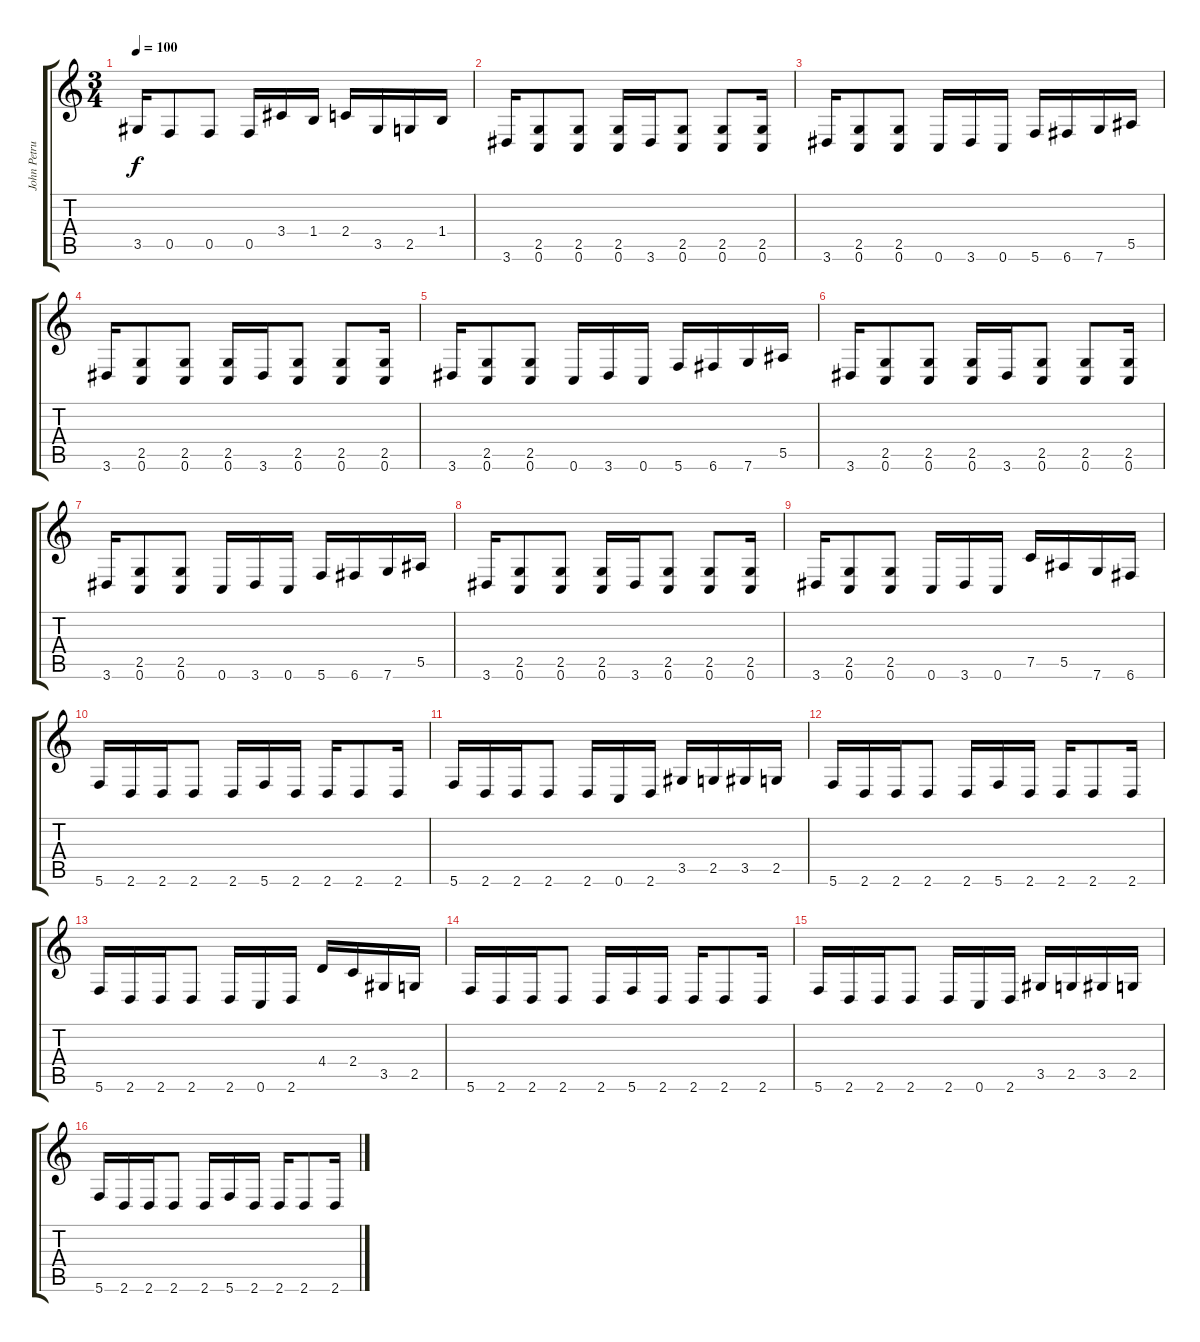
\track ("John Petrucci" "John Petru") {instrument distortionguitar}
\staff {score tabs}
\tuning (C4 G3 Eb3 Bb2 F2 C2) {hide}
\ts (3 4)
\tempo 100
\clef g2
\ks c
3.5.16{dy f} 0.5.8 0.5.8 0.5.16 3.4.16 1.4.16 2.4.16 3.5.16 2.5.16 1.4.16 |
3.6.16 (2.5 0.6).8 (2.5 0.6).8 (2.5 0.6).16 3.6.16 (2.5 0.6).8 (2.5 0.6).8 (2.5 0.6).16 |
3.6.16 (2.5 0.6).8 (2.5 0.6).8 0.6.16 3.6.16 0.6.16 5.6.16 6.6.16 7.6.16 5.5.16 |
3.6.16 (2.5 0.6).8 (2.5 0.6).8 (2.5 0.6).16 3.6.16 (2.5 0.6).8 (2.5 0.6).8 (2.5 0.6).16 |
3.6.16 (2.5 0.6).8 (2.5 0.6).8 0.6.16 3.6.16 0.6.16 5.6.16 6.6.16 7.6.16 5.5.16 |
3.6.16 (2.5 0.6).8 (2.5 0.6).8 (2.5 0.6).16 3.6.16 (2.5 0.6).8 (2.5 0.6).8 (2.5 0.6).16 |
3.6.16 (2.5 0.6).8 (2.5 0.6).8 0.6.16 3.6.16 0.6.16 5.6.16 6.6.16 7.6.16 5.5.16 |
3.6.16 (2.5 0.6).8 (2.5 0.6).8 (2.5 0.6).16 3.6.16 (2.5 0.6).8 (2.5 0.6).8 (2.5 0.6).16 |
3.6.16 (2.5 0.6).8 (2.5 0.6).8 0.6.16 3.6.16 0.6.16 7.5.16 5.5.16 7.6.16 6.6.16 |
5.6.16 2.6.16 2.6.16 2.6.8 2.6.16 5.6.16 2.6.16 2.6.16 2.6.8 2.6.16 |
5.6.16 2.6.16 2.6.16 2.6.8 2.6.16 0.6.16 2.6.16 3.5.16 2.5.16 3.5.16 2.5.16 |
5.6.16 2.6.16 2.6.16 2.6.8 2.6.16 5.6.16 2.6.16 2.6.16 2.6.8 2.6.16 |
5.6.16 2.6.16 2.6.16 2.6.8 2.6.16 0.6.16 2.6.16 4.4.16 2.4.16 3.5.16 2.5.16 |
5.6.16 2.6.16 2.6.16 2.6.8 2.6.16 5.6.16 2.6.16 2.6.16 2.6.8 2.6.16 |
5.6.16 2.6.16 2.6.16 2.6.8 2.6.16 0.6.16 2.6.16 3.5.16 2.5.16 3.5.16 2.5.16 |
5.6.16 2.6.16 2.6.16 2.6.8 2.6.16 5.6.16 2.6.16 2.6.16 2.6.8 2.6.16
